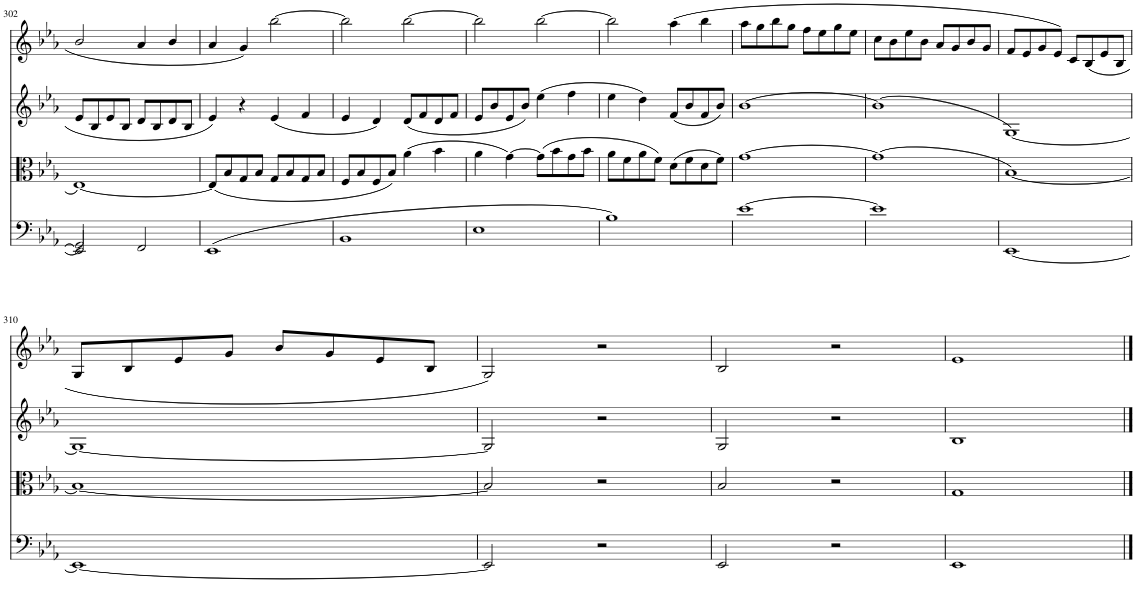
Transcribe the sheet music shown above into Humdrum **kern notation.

**kern	**kern	**kern	**kern
*part4	*part3	*part2	*part1
*staff4	*staff3	*staff2	*staff1
*I"Cello	*I"Viola	*I"Violin II	*I"Violin I
*	*I'Vla	*I'Vln	*I'Vln
!!LO:PB:g=z
*clefC4	*clefC3	*clefG2	*clefG2
*k[b-e-a-]	*k[b-e-a-]	*k[b-e-a-]	*k[b-e-a-]
*M4/4	*M4/4	*M4/4	*M4/4
*met(c)	*met(c)	*met(c)	*met(c)
=302	=302	=302	=302
*^	*	*	*
2EE-/]	2GG/	[1E-	8e-/L	2b-/
.	.	.	8B-/	.
.	.	.	8e-/	.
.	.	.	8B-/J	.
2FF/	2ryy	.	8d/L	4a-/
.	.	.	8B-/	.
.	.	.	8d/	4b-/
.	.	.	8B-/J	.
*v	*v	*	*	*
=303	=303	=303	=303
(1EE-	(8E-/L]	4e-/	4a-/
.	8B-/	.	.
.	8G/	4r	4g/
.	8B-/J	.	.
.	8G/L	(4e-/	[2bb-\
.	8B-/	.	.
.	8G/	4f/	.
.	8B-/J	.	.
=304	=304	=304	=304
1BB-	8F/L	4e-/	2bb-\]
.	8B-/	.	.
.	8F/	4d/)	.
.	8B-/J)	.	.
.	(4a-\	(8d/L	[2bb-\
.	.	8f/	.
.	4b-\	8d/	.
.	.	8f/J	.
=305	=305	=305	=305
1E-	4a-\	8e-/L	2bb-\]
.	.	8b-/	.
.	[4g\)	8e-/	.
.	.	8b-/J)	.
.	(8g\L]	(4ee-\	[2bb-\
.	8b-\	.	.
.	8g\	4ff\	.
.	8b-\J	.	.
=306	=306	=306	=306
1B-)	8a-\L	4ee-\	2bb-\]
.	8f\	.	.
.	8a-\	4dd\)	.
.	8f\J)	.	.
.	(8d\L	(8f/L	(4aa-\
.	8f\	8b-/	.
.	8d\	8f/	4bb-\
.	8f\J)	8b-/J)	.
=307	=307	=307	=307
[1e-	[1g	[1b-	8aa-\L
.	.	.	8gg\
.	.	.	8bb-\
.	.	.	8gg\J
.	.	.	8ff\L
.	.	.	8ee-\
.	.	.	8gg\
.	.	.	8ee-\J
=308	=308	=308	=308
1e-]	(1g]	(1b-]	8cc\L
.	.	.	8b-\
.	.	.	8ee-\
.	.	.	8b-\J
.	.	.	8a-/L
.	.	.	8g/
.	.	.	8b-/
.	.	.	8g/J
=309	=309	=309	=309
[1EE-	[1B-)	[1G)	8f/L
.	.	.	8e-/
.	.	.	8g/
.	.	.	8e-/J)
.	.	.	8c/L
.	.	.	(8B-/
.	.	.	8e-/
.	.	.	8B-/J
!!LO:LB:g=z
=310	=310	=310	=310
1EE-_	1B-_	1G_	8G/L
.	.	.	8B-/
.	.	.	8e-/
.	.	.	8g/J
.	.	.	8b-/L
.	.	.	8g/
.	.	.	8e-/
.	.	.	8B-/J
=311	=311	=311	=311
2EE-/]	2B-/]	2G/]	2G/)
2r	2r	2r	2r
=312	=312	=312	=312
2EE-/	2B-/	2G/	2B-/
2r	2r	2r	2r
=313	=313	=313	=313
1EE-	1G	1B-	1e-
==	==	==	==
*-	*-	*-	*-
